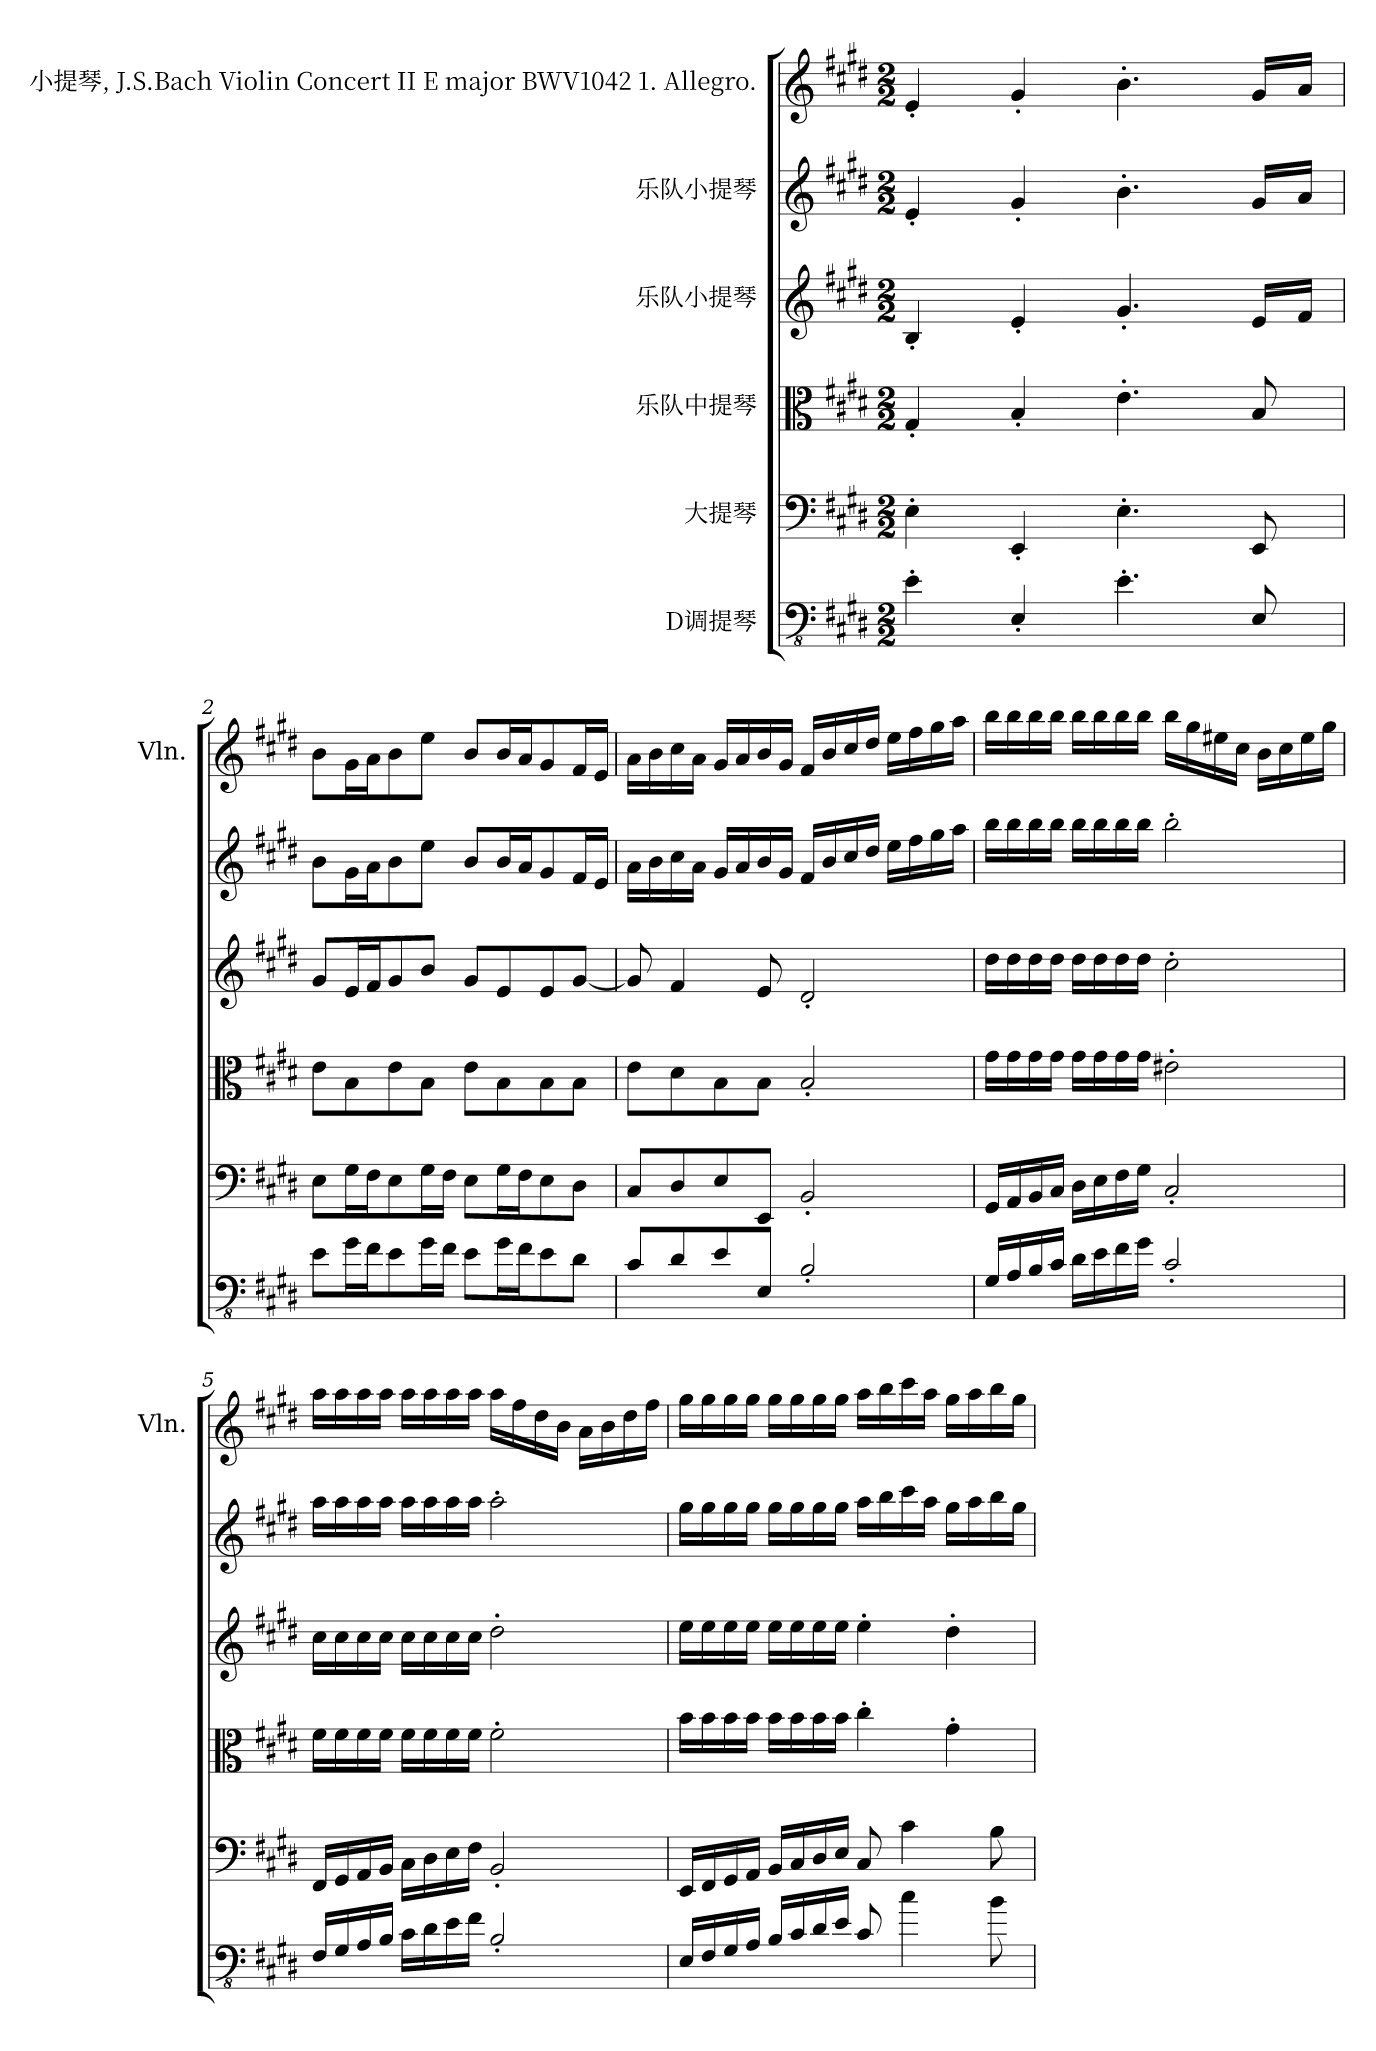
**kern	**kern	**kern	**kern	**kern	**kern
*part6	*part5	*part4	*part3	*part2	*part1
*staff6	*staff5	*staff4	*staff3	*staff2	*staff1
*I"D调提琴	*I"大提琴	*I"乐队中提琴	*I"乐队小提琴	*I"乐队小提琴	*I"小提琴, J.S.Bach Violin Concert II E major BWV1042 1. Allegro.
*	*	*	*	*	*I'Vln.
*clefFv4	*clefF4	*clefC3	*clefG2	*clefG2	*clefG2
*ITrd7c12	*	*	*	*	*
*k[f#c#g#d#]	*k[f#c#g#d#]	*k[f#c#g#d#]	*k[f#c#g#d#]	*k[f#c#g#d#]	*k[f#c#g#d#]
*M2/2	*M2/2	*M2/2	*M2/2	*M2/2	*M2/2
*MM100	*MM100	*MM100	*MM100	*MM100	*MM100
=1	=1	=1	=1	=1	=1
4EE'\	4E'\	4G#'/	4B'/	4e'/	4e'/
4EEE'/	4EE'/	4B'/	4e'/	4g#'/	4g#'/
4.EE'\	4.E'\	4.e'\	4.g#'/	4.b'\	4.b'\
8EEE/	8EE/	8B/	16e/LL	16g#/LL	16g#/LL
.	.	.	16f#/JJ	16a/JJ	16a/JJ
!!LO:LB:g=z
=2	=2	=2	=2	=2	=2
8EE\L	8E\L	8e\L	8g#/L	8b\L	8b\L
16GG#\L	16G#\L	8B\	16e/L	16g#\L	16g#\L
16FF#\J	16F#\J	.	16f#/J	16a\J	16a\J
8EE\	8E\	8e\	8g#/	8b\	8b\
16GG#\L	16G#\L	8B\J	8b/J	8ee\J	8ee\J
16FF#\JJ	16F#\JJ	.	.	.	.
8EE\L	8E\L	8e\L	8g#/L	8b/L	8b/L
16GG#\L	16G#\L	8B\	8e/	16b/L	16b/L
16FF#\J	16F#\J	.	.	16a/J	16a/J
8EE\	8E\	8B\	8e/	8g#/	8g#/
8DD#\J	8D#\J	8B\J	[8g#/J	16f#/L	16f#/L
.	.	.	.	16e/JJ	16e/JJ
=3	=3	=3	=3	=3	=3
8CC#/L	8C#/L	8e\L	8g#/]	16a\LL	16a\LL
.	.	.	.	16b\	16b\
8DD#/	8D#/	8d#\	4f#/	16cc#\	16cc#\
.	.	.	.	16a\JJ	16a\JJ
8EE/	8E/	8B\	.	16g#/LL	16g#/LL
.	.	.	.	16a/	16a/
8EEE/J	8EE/J	8B\J	8e/	16b/	16b/
.	.	.	.	16g#/JJ	16g#/JJ
2BBB'/	2BB'/	2B'/	2d#'/	16f#/LL	16f#/LL
.	.	.	.	16b/	16b/
.	.	.	.	16cc#/	16cc#/
.	.	.	.	16dd#/JJ	16dd#/JJ
.	.	.	.	16ee\LL	16ee\LL
.	.	.	.	16ff#\	16ff#\
.	.	.	.	16gg#\	16gg#\
.	.	.	.	16aa\JJ	16aa\JJ
!!LO:PB:g=z
=4	=4	=4	=4	=4	=4
16GGG#/LL	16GG#/LL	16g#\LL	16dd#\LL	16bb\LL	16bb\LL
16AAA/	16AA/	16g#\	16dd#\	16bb\	16bb\
16BBB/	16BB/	16g#\	16dd#\	16bb\	16bb\
16CC#/JJ	16C#/JJ	16g#\JJ	16dd#\JJ	16bb\JJ	16bb\JJ
16DD#\LL	16D#\LL	16g#\LL	16dd#\LL	16bb\LL	16bb\LL
16EE\	16E\	16g#\	16dd#\	16bb\	16bb\
16FF#\	16F#\	16g#\	16dd#\	16bb\	16bb\
16GG#\JJ	16G#\JJ	16g#\JJ	16dd#\JJ	16bb\JJ	16bb\JJ
2CC#'/	2C#'/	2e#X'\	2cc#'\	2bb'\	16bb\LL
.	.	.	.	.	16gg#\
.	.	.	.	.	16ee#X\
.	.	.	.	.	16cc#\JJ
.	.	.	.	.	16b\LL
.	.	.	.	.	16cc#\
.	.	.	.	.	16ee#\
.	.	.	.	.	16gg#\JJ
=5	=5	=5	=5	=5	=5
16FFF#/LL	16FF#/LL	16f#\LL	16cc#\LL	16aa\LL	16aa\LL
16GGG#/	16GG#/	16f#\	16cc#\	16aa\	16aa\
16AAA/	16AA/	16f#\	16cc#\	16aa\	16aa\
16BBB/JJ	16BB/JJ	16f#\JJ	16cc#\JJ	16aa\JJ	16aa\JJ
16CC#\LL	16C#\LL	16f#\LL	16cc#\LL	16aa\LL	16aa\LL
16DD#\	16D#\	16f#\	16cc#\	16aa\	16aa\
16EE\	16E\	16f#\	16cc#\	16aa\	16aa\
16FF#\JJ	16F#\JJ	16f#\JJ	16cc#\JJ	16aa\JJ	16aa\JJ
2BBB'/	2BB'/	2f#'\	2dd#'\	2aa'\	16aa\LL
.	.	.	.	.	16ff#\
.	.	.	.	.	16dd#\
.	.	.	.	.	16b\JJ
.	.	.	.	.	16a\LL
.	.	.	.	.	16b\
.	.	.	.	.	16dd#\
.	.	.	.	.	16ff#\JJ
!!LO:LB:g=z
=6	=6	=6	=6	=6	=6
16EEE/LL	16EE/LL	16b\LL	16ee\LL	16gg#\LL	16gg#\LL
16FFF#/	16FF#/	16b\	16ee\	16gg#\	16gg#\
16GGG#/	16GG#/	16b\	16ee\	16gg#\	16gg#\
16AAA/JJ	16AA/JJ	16b\JJ	16ee\JJ	16gg#\JJ	16gg#\JJ
16BBB/LL	16BB/LL	16b\LL	16ee\LL	16gg#\LL	16gg#\LL
16CC#/	16C#/	16b\	16ee\	16gg#\	16gg#\
16DD#/	16D#/	16b\	16ee\	16gg#\	16gg#\
16EE/JJ	16E/JJ	16b\JJ	16ee\JJ	16gg#\JJ	16gg#\JJ
8CC#/	8C#/	4cc#'\	4ee'\	16aa\LL	16aa\LL
.	.	.	.	16bb\	16bb\
4C#\	4c#\	.	.	16ccc#\	16ccc#\
.	.	.	.	16aa\JJ	16aa\JJ
.	.	4g#'\	4dd#'\	16gg#\LL	16gg#\LL
.	.	.	.	16aa\	16aa\
8BB\	8B\	.	.	16bb\	16bb\
.	.	.	.	16gg#\JJ	16gg#\JJ
=	=	=	=	=	=
*-	*-	*-	*-	*-	*-
